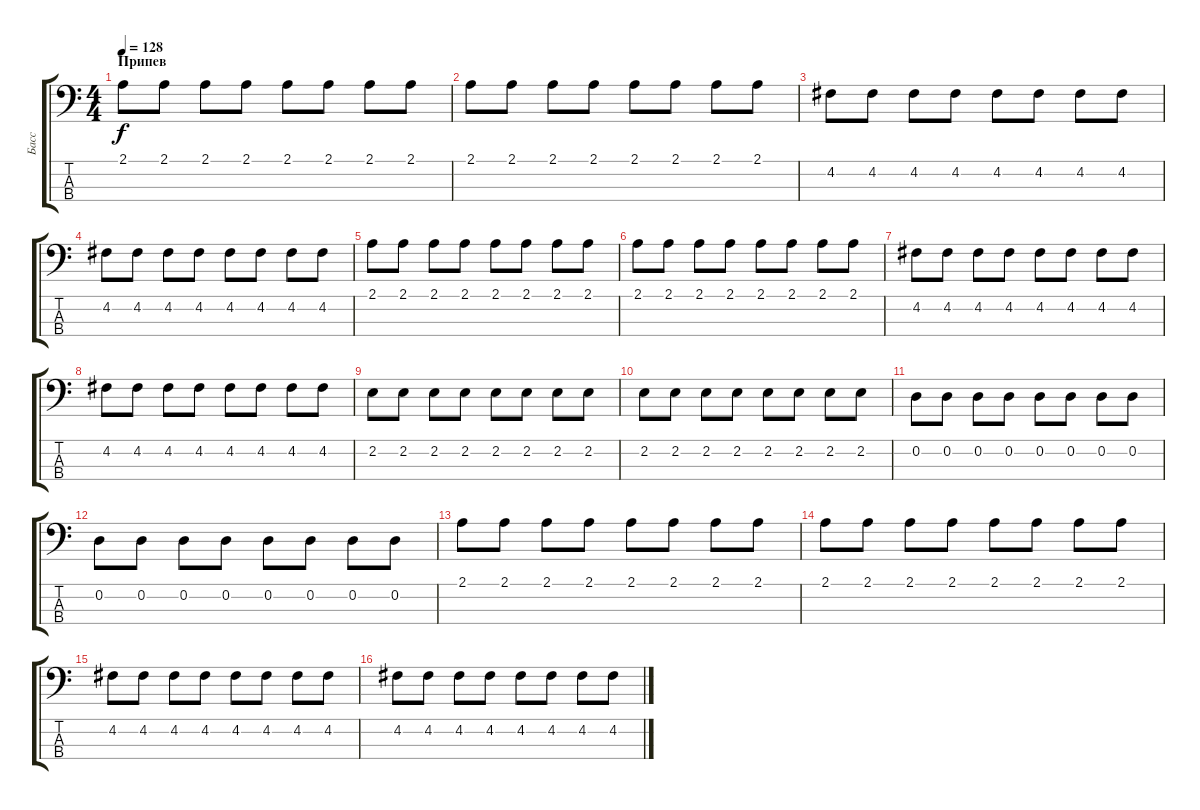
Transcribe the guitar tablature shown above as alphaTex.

\track ("Басс" "Басс") {instrument electricbassfinger}
\staff {score tabs}
\tuning (G2 D2 A1 D1) {hide}
\ts (4 4)
\section ("" "Припев")
\tempo 128
\clef f4
\ks c
2.1.8{dy f} 2.1.8 2.1.8 2.1.8 2.1.8 2.1.8 2.1.8 2.1.8 |
2.1.8 2.1.8 2.1.8 2.1.8 2.1.8 2.1.8 2.1.8 2.1.8 |
4.2.8 4.2.8 4.2.8 4.2.8 4.2.8 4.2.8 4.2.8 4.2.8 |
4.2.8 4.2.8 4.2.8 4.2.8 4.2.8 4.2.8 4.2.8 4.2.8 |
2.1.8 2.1.8 2.1.8 2.1.8 2.1.8 2.1.8 2.1.8 2.1.8 |
2.1.8 2.1.8 2.1.8 2.1.8 2.1.8 2.1.8 2.1.8 2.1.8 |
4.2.8 4.2.8 4.2.8 4.2.8 4.2.8 4.2.8 4.2.8 4.2.8 |
4.2.8 4.2.8 4.2.8 4.2.8 4.2.8 4.2.8 4.2.8 4.2.8 |
2.2.8 2.2.8 2.2.8 2.2.8 2.2.8 2.2.8 2.2.8 2.2.8 |
2.2.8 2.2.8 2.2.8 2.2.8 2.2.8 2.2.8 2.2.8 2.2.8 |
0.2.8 0.2.8 0.2.8 0.2.8 0.2.8 0.2.8 0.2.8 0.2.8 |
0.2.8 0.2.8 0.2.8 0.2.8 0.2.8 0.2.8 0.2.8 0.2.8 |
2.1.8 2.1.8 2.1.8 2.1.8 2.1.8 2.1.8 2.1.8 2.1.8 |
2.1.8 2.1.8 2.1.8 2.1.8 2.1.8 2.1.8 2.1.8 2.1.8 |
4.2.8 4.2.8 4.2.8 4.2.8 4.2.8 4.2.8 4.2.8 4.2.8 |
4.2.8 4.2.8 4.2.8 4.2.8 4.2.8 4.2.8 4.2.8 4.2.8
